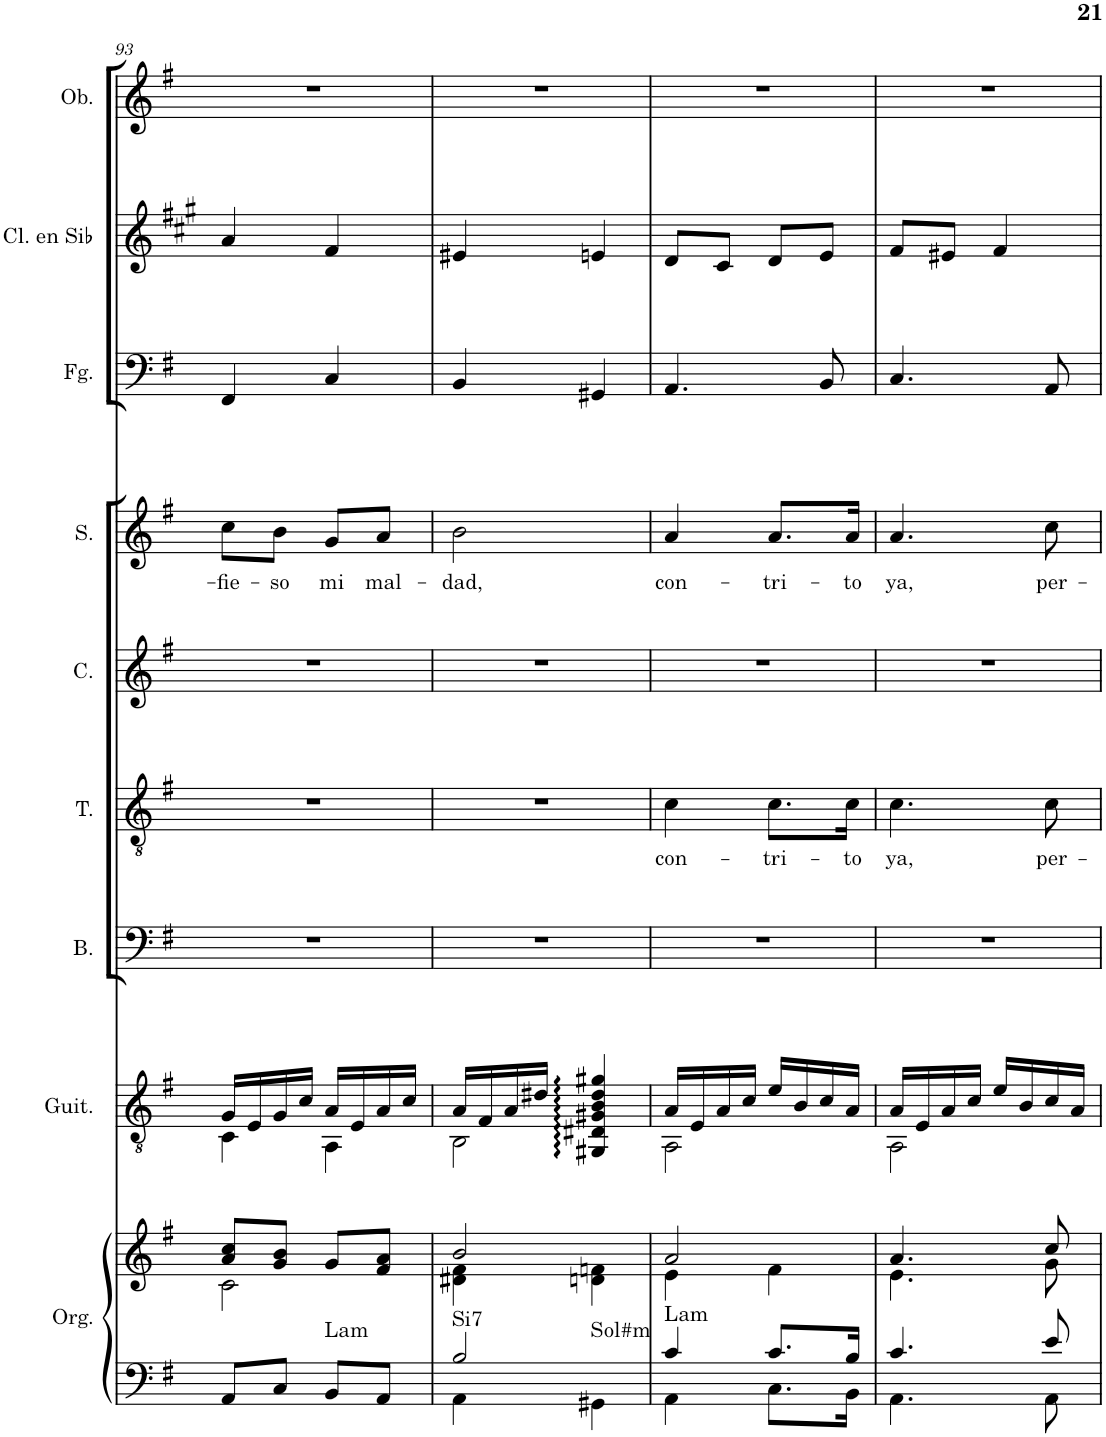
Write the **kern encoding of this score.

**kern	**kern	**harte	**kern	**harte	**kern	**kern	**text	**kern	**kern	**text	**kern	**kern	**kern
*part9	*part9	*part9	*part8	*part8	*part7	*part6	*part6	*part5	*part4	*part4	*part3	*part2	*part1
*staff10	*staff9	*	*staff8	*	*staff7	*staff6	*staff6	*staff5	*staff4	*staff4	*staff3	*staff2	*staff1
*I"Órgano	*	*	*I"Guitarra acústica	*	*I"Bajo	*I"Tenor	*	*I"Contralto	*I"Soprano	*	*I"Fagot	*I"Clarinete en Sib	*I"Oboe
*	*	*	*I'Guit.	*	*I'B.	*I'T.	*	*I'C.	*I'S.	*	*I'Fg.	*I'Cl. en Sib	*I'Ob.
!!LO:PB:g=z
*clefF4	*clefG2	*	*clefGv2	*	*clefF4	*clefGv2	*	*clefG2	*clefG2	*	*clefF4	*clefG2	*clefG2
*	*	*	*	*	*	*	*	*	*	*	*	*Trd1c2	*
*k[f#]	*k[f#]	*	*k[f#]	*	*k[f#]	*k[f#]	*	*k[f#]	*k[f#]	*	*k[f#]	*k[f#c#g#]	*k[f#]
*M2/4	*M2/4	*	*M2/4	*	*M2/4	*M2/4	*	*M2/4	*M2/4	*	*M2/4	*M2/4	*M2/4
=93	=93	=93	=93	=93	=93	=93	=93	=93	=93	=93	=93	=93	=93
*	*^	*	*^	*	*	*	*	*	*	*	*	*	*
!	!	!	!	!	!	!	!	!	!	!	!	!LO:LY:b	!	!	!
8AA/L	8a/ 8cc/L	2c\	.	16G/LL	4C\	.	2r	2r	.	2r	8cc\L	-fie-	4FF#/	4a/	2r
.	.	.	.	16E/	.	.	.	.	.	.	.	.	.	.	.
!	!	!	!	!	!	!	!	!	!	!	!	!LO:LY:b	!	!	!
8C/J	8g/ 8b/J	.	.	16G/	.	.	.	.	.	.	8b\J	-so	.	.	.
.	.	.	.	16c/JJ	.	.	.	.	.	.	.	.	.	.	.
!	!	!	!LO:H:kt=Lam	!	!	!LO:H:kt=Lam	!	!	!	!	!	!LO:LY:b	!	!	!
8BB/L	8g/L	.	N	16A/LL	4AA\	N	.	.	.	.	8g/L	mi	4C/	4f#/	.
.	.	.	.	16E/	.	.	.	.	.	.	.	.	.	.	.
!	!	!	!	!	!	!	!	!	!	!	!	!LO:LY:b	!	!	!
8AA/J	8f#/ 8a/J	.	.	16A/	.	.	.	.	.	.	8a/J	mal-	.	.	.
.	.	.	.	16c/JJ	.	.	.	.	.	.	.	.	.	.	.
=94	=94	=94	=94	=94	=94	=94	=94	=94	=94	=94	=94	=94	=94	=94	=94
*^	*	*	*	*	*	*	*	*	*	*	*	*	*	*	*
!	!	!	!	!LO:H:n=1:kt=Si7	!	!	!	!	!	!	!	!	!LO:LY:b	!	!	!
!	!	!	!	!LO:H:n=2:kt=Sol#m	!	!	!LO:H:kt=Si7	!	!	!	!	!	!	!	!	!
2B/	4AA\	2b/	4d#X\ 4f#\	N N	16A/LL	2BB\	N	2r	2r	.	2r	2b\	-dad,	4BB/	4e#X/	2r
.	.	.	.	.	16F#/	.	.	.	.	.	.	.	.	.	.	.
.	.	.	.	.	16A/	.	.	.	.	.	.	.	.	.	.	.
.	.	.	.	.	16d#X/JJ	.	.	.	.	.	.	.	.	.	.	.
!	!	!	!	!	!	!	!LO:H:kt=Sol#m	!	!	!	!	!	!	!	!	!
.	4GG#X\	.	4dn\ 4fn\	.	4GG#X/ 4D#X/ 4G#X/ 4B/ 4d#/ 4g#X/	.	N	.	.	.	.	.	.	4GG#X/	4en/	.
=95	=95	=95	=95	=95	=95	=95	=95	=95	=95	=95	=95	=95	=95	=95	=95	=95
!	!	!	!	!LO:H:kt=Lam	!	!	!LO:H:kt=Lam	!	!	!LO:LY:b	!	!	!LO:LY:b	!	!	!
4c/	4AA\	2a/	4e\	N	16A/LL	2AA\	N	2r	4c\	con-	2r	4a/	con-	4.AA/	8d/L	2r
.	.	.	.	.	16E/	.	.	.	.	.	.	.	.	.	.	.
.	.	.	.	.	16A/	.	.	.	.	.	.	.	.	.	8c#/J	.
.	.	.	.	.	16c/JJ	.	.	.	.	.	.	.	.	.	.	.
!	!	!	!	!	!	!	!	!	!	!LO:LY:b	!	!	!LO:LY:b	!	!	!
8.c/L	8.C\L	.	4f#\	.	16e/LL	.	.	.	8.c\L	-tri-	.	8.a/L	-tri-	.	8d/L	.
.	.	.	.	.	16B/	.	.	.	.	.	.	.	.	.	.	.
.	.	.	.	.	16c/	.	.	.	.	.	.	.	.	8BB/	8e/J	.
!	!	!	!	!	!	!	!	!	!	!LO:LY:b	!	!	!LO:LY:b	!	!	!
16B/Jk	16BB\Jk	.	.	.	16A/JJ	.	.	.	16c\Jk	-to	.	16a/Jk	-to	.	.	.
=96	=96	=96	=96	=96	=96	=96	=96	=96	=96	=96	=96	=96	=96	=96	=96	=96
!	!	!	!	!	!	!	!	!	!	!LO:LY:b	!	!	!LO:LY:b	!	!	!
4.c/	4.AA\	4.a/	4.e\	.	16A/LL	2AA\	.	2r	4.c\	ya,	2r	4.a/	ya,	4.C/	8f#/L	2r
.	.	.	.	.	16E/	.	.	.	.	.	.	.	.	.	.	.
.	.	.	.	.	16A/	.	.	.	.	.	.	.	.	.	8e#X/J	.
.	.	.	.	.	16c/JJ	.	.	.	.	.	.	.	.	.	.	.
.	.	.	.	.	16e/LL	.	.	.	.	.	.	.	.	.	4f#/	.
.	.	.	.	.	16B/	.	.	.	.	.	.	.	.	.	.	.
!	!	!	!	!	!	!	!	!	!	!LO:LY:b	!	!	!LO:LY:b	!	!	!
8e/	8AA\	8cc/	8g\	.	16c/	.	.	.	8c\	per-	.	8cc\	per-	8AA/	.	.
.	.	.	.	.	16A/JJ	.	.	.	.	.	.	.	.	.	.	.
*v	*v	*	*	*	*v	*v	*	*	*	*	*	*	*	*	*	*
*	*v	*v	*	*	*	*	*	*	*	*	*	*	*	*
=	=	=	=	=	=	=	=	=	=	=	=	=	=
*-	*-	*-	*-	*-	*-	*-	*-	*-	*-	*-	*-	*-	*-
